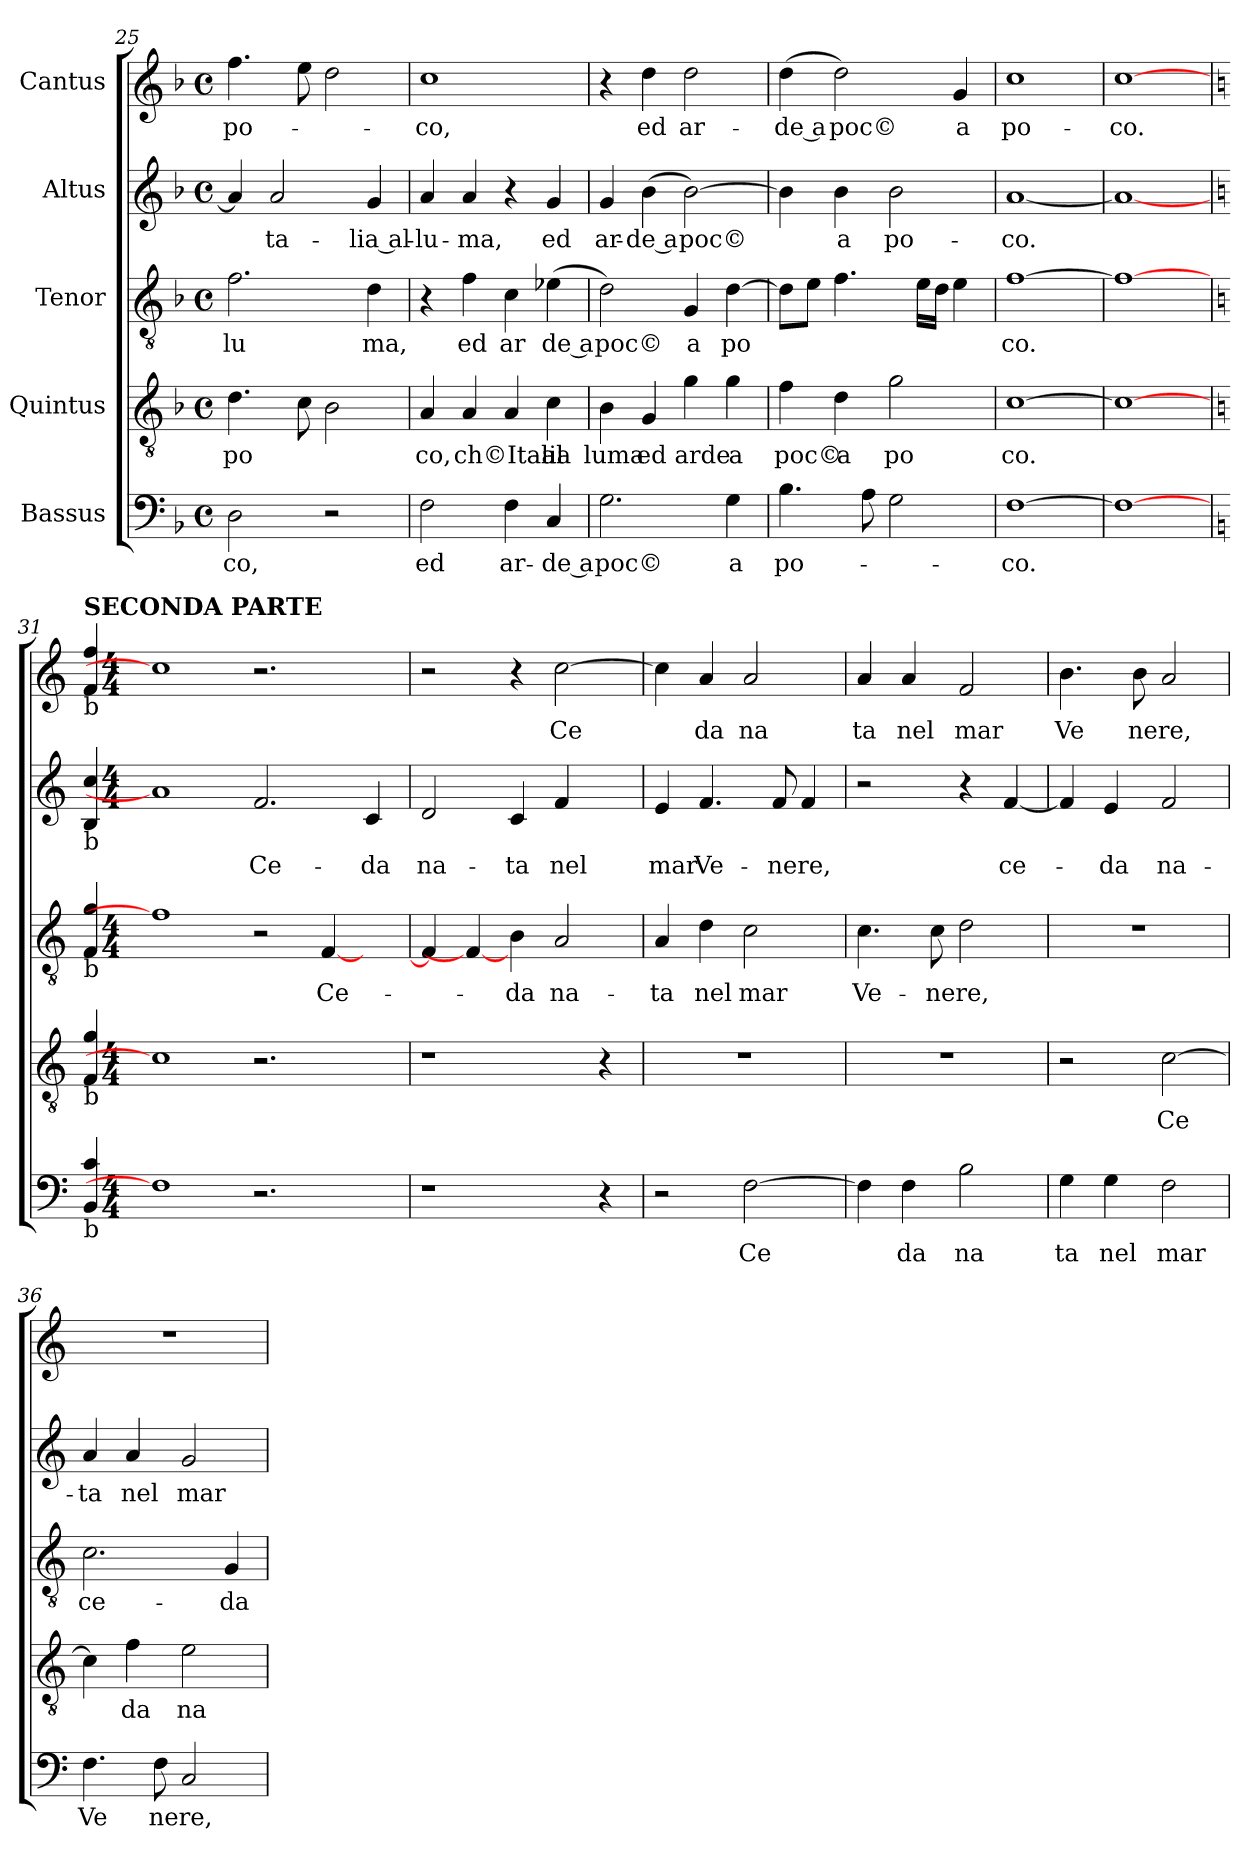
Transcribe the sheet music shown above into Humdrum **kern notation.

**kern	**text	**kern	**text	**kern	**text	**kern	**text	**kern	**text
*part5	*part5	*part4	*part4	*part3	*part3	*part2	*part2	*part1	*part1
*staff5	*staff5	*staff4	*staff4	*staff3	*staff3	*staff2	*staff2	*staff1	*staff1
*I"Bassus	*	*I"Quintus	*	*I"Tenor	*	*I"Altus	*	*I"Cantus	*
*clefF4	*	*clefGv2	*	*clefGv2	*	*clefG2	*	*clefG2	*
*k[b-]	*	*k[b-]	*	*k[b-]	*	*k[b-]	*	*k[b-]	*
*F:	*	*F:	*	*F:	*	*F:	*	*F:	*
*M4/4	*	*M4/4	*	*M4/4	*	*M4/4	*	*M4/4	*
*met(c)	*	*met(c)	*	*met(c)	*	*met(c)	*	*met(c)	*
=25	=25	=25	=25	=25	=25	=25	=25	=25	=25
!	!LO:LY:b:cj	!	!LO:LY:b:cj	!	!LO:LY:b:cj	!	!	!	!LO:LY:b:cj
2D\	-co,	4.d\	po	2.f\	lu	4a/]	.	4.ff\	po-
!	!	!	!	!	!	!	!LO:LY:b:cj	!	!
.	.	.	.	.	.	2a/	-ta-	.	.
.	.	8c\	.	.	.	.	.	8ee\	.
2r	.	2B-\	.	.	.	.	.	2dd\	.
!	!	!	!	!	!LO:LY:b:cj	!	!LO:LY:b:rj	!	!
.	.	.	.	4d\	ma,	4g/	-lia al-	.	.
=26	=26	=26	=26	=26	=26	=26	=26	=26	=26
!	!LO:LY:b:cj	!	!LO:LY:b:cj	!	!	!	!LO:LY:b:cj	!	!LO:LY:b:cj
2F\	ed	4A/	co,	4r	.	4a/	-lu-	1cc	-co,
!	!	!	!LO:LY:b	!	!LO:LY:b:cj	!	!LO:LY:b:cj	!	!
.	.	4A/	ch©Italia	4f\	ed	4a/	-ma,	.	.
!	!LO:LY:b:cj	!	!	!	!LO:LY:b:cj	!	!	!	!
4F\	ar-	4A/	.	4c\	ar	4r	.	.	.
!	!LO:LY:b:rj	!	!LO:LY:b	!	!LO:LY:b:rj	!	!LO:LY:b:cj	!	!
4C/	-de a	4c\	al	(<4e-X\	de a	4g/	ed	.	.
=27	=27	=27	=27	=27	=27	=27	=27	=27	=27
!	!LO:LY:b:cj	!	!LO:LY:b	!	!LO:LY:b:cj	!	!LO:LY:b:cj	!	!
2.G\	poc©	4B-\	luma	2d\)	poc©	4g/	ar-	4r	.
!	!	!	!LO:LY:b	!	!	!	!LO:LY:b:rj	!	!LO:LY:b:cj
.	.	4G/	ed	.	.	(<4b-\	-de a	4dd\	ed
!	!	!	!LO:LY:b	!	!LO:LY:b:cj	!	!LO:LY:b	!	!LO:LY:b:cj
.	.	4g\	arde	4G/	a	[>2b-\)	poc©	2dd\	ar-
!	!LO:LY:b:cj	!	!LO:LY:b	!	!LO:LY:b:cj	!	!	!	!
4G\	a	4g\	a	[>4d\	po	.	.	.	.
=28	=28	=28	=28	=28	=28	=28	=28	=28	=28
!	!LO:LY:b:cj	!	!LO:LY:b:cj	!	!	!	!	!	!LO:LY:b:rj
4.B-\	po-	4f\	poc©	8d\L]	.	4b-\]	.	(<4dd\	-de a
.	.	.	.	8e\J	.	.	.	.	.
!	!	!	!LO:LY:b:cj	!	!	!	!LO:LY:b:cj	!	!LO:LY:b:cj
.	.	4d\	a	4.f\	.	4b-\	a	2dd\)	poc©
8A\	.	.	.	.	.	.	.	.	.
!	!	!	!LO:LY:b:cj	!	!	!	!LO:LY:b:cj	!	!
2G\	.	2g\	po	.	.	2b-\	po-	.	.
.	.	.	.	16e\L	.	.	.	.	.
.	.	.	.	16d\J	.	.	.	.	.
!	!	!	!	!	!	!	!	!	!LO:LY:b:cj
.	.	.	.	4e\	.	.	.	4g/	a
=29	=29	=29	=29	=29	=29	=29	=29	=29	=29
!	!LO:LY:b:cj	!	!LO:LY:b:cj	!	!LO:LY:b:cj	!	!LO:LY:b:cj	!	!LO:LY:b:cj
[>1F	-co.	[>1c	co.	[>1f	co.	[<1a	-co.	1cc	po-
=30	=30	=30	=30	=30	=30	=30	=30	=30	=30
!	!	!	!	!	!	!	!	!	!LO:LY:b:cj
1F_	.	1c_	.	1f_	.	1a_	.	[1cc	-co.
!!LO:LB:g=z
=31	=31!	=31	=31!	=31	=31!	=31	=31!	=31!	=31!
*k[]	*	*k[]	*	*k[]	*	*k[]	*	*k[]	*
*C:	*	*C:	*	*C:	*	*C:	*	*C:	*
!	!	!	!	!	!	!	!	!LO:TX:a:B:t=SECONDA PARTE	!
!	!	!	!	!	!	!	!	!LO:TX:b:t=b	!
!	!	!	!	!	!	!LO:TX:b:t=b	!	!	!
!	!	!	!	!LO:TX:b:t=b	!	!	!	!	!
!	!	!LO:TX:b:t=b	!	!	!	!	!	!	!
!LO:TX:b:t=b	!	!	!	!	!	!	!	!	!
4c/ 4BB/	.	4g/ 4F/	.	4F/ 4g/	.	4cc/ 4B/	.	4ff/ 4f/	.
*M4/4	*	*M4/4	*	*M4/4	*	*M4/4	*	*M4/4	*
*met(c)	*	*met(c)	*	*met(c)	*	*met(c)	*	*met(c)	*
1F]	.	1c]	.	1f]	.	1a]	.	1cc]	.
!	!	!	!	!	!	!	!LO:LY:b:cj	!	!
2.r	.	2.r	.	2r	.	2.f/	Ce-	2.r	.
!	!	!	!	!	!LO:LY:b	!	!	!	!
.	.	.	.	[<4F/	Ce-	.	.	.	.
!	!	!	!	!	!	!	!LO:LY:b:cj	!	!
4ryy	.	4ryy	.	4ryy	.	4c/	-da	4ryy	.
=32	=32	=32	=32	=32	=32	=32	=32	=32	=32
!	!	!	!	!	!	!	!LO:LY:b:cj	!	!
1r	.	1r	.	4F/]	.	2d/	na-	2r	.
.	.	.	.	4F/_	.	.	.	.	.
!	!	!	!	!	!LO:LY:b:cj	!	!LO:LY:b:cj	!	!
.	.	.	.	4B\	-da	4c/	-ta	4r	.
!	!	!	!	!	!LO:LY:b:cj	!	!LO:LY:b:cj	!	!LO:LY:b
.	.	.	.	2A/	na-	4f/	nel	[>2cc\	Ce
4r	.	4r	.	.	.	4ryy	.	.	.
=33	=33	=33	=33	=33	=33	=33	=33	=33	=33
!	!	!	!	!	!LO:LY:b:cj	!	!LO:LY:b:cj	!	!
2r	.	1r	.	4A/	-ta	4e/	mar	4cc\]	.
!	!	!	!	!	!LO:LY:b:cj	!	!LO:LY:b:cj	!	!LO:LY:b:cj
.	.	.	.	4d\	nel	4.f/	Ve-	4a/	da
!	!LO:LY:b	!	!	!	!LO:LY:b:cj	!	!	!	!LO:LY:b:cj
[>2F\	Ce	.	.	2c\	mar	.	.	2a/	na
!	!	!	!	!	!	!	!LO:LY:b	!	!
.	.	.	.	.	.	8f/	-nere,	.	.
.	.	.	.	.	.	4f/	.	.	.
=34	=34	=34	=34	=34	=34	=34	=34	=34	=34
!	!	!	!	!	!LO:LY:b:cj	!	!	!	!LO:LY:b:cj
4F\]	.	1r	.	4.c\	Ve-	2r	.	4a/	ta
!	!LO:LY:b:cj	!	!	!	!	!	!	!	!LO:LY:b:cj
4F\	da	.	.	.	.	.	.	4a/	nel
!	!	!	!	!	!LO:LY:b	!	!	!	!
.	.	.	.	8c\	-nere,	.	.	.	.
!	!LO:LY:b:cj	!	!	!	!	!	!	!	!LO:LY:b:cj
2B\	na	.	.	2d\	.	4r	.	2f/	mar
!	!	!	!	!	!	!	!LO:LY:b:cj	!	!
.	.	.	.	.	.	[<4f/	ce-	.	.
=35	=35	=35	=35	=35	=35	=35	=35	=35	=35
!	!LO:LY:b:cj	!	!	!	!	!	!	!	!LO:LY:b:cj
4G\	ta	2r	.	1r	.	4f/]	.	4.b\	Ve
!	!LO:LY:b:cj	!	!	!	!	!	!LO:LY:b:cj	!	!
4G\	nel	.	.	.	.	4e/	-da	.	.
!	!	!	!	!	!	!	!	!	!LO:LY:b
.	.	.	.	.	.	.	.	8b\	nere,
!	!LO:LY:b:cj	!	!LO:LY:b	!	!	!	!LO:LY:b:cj	!	!
2F\	mar	[>2c\	Ce	.	.	2f/	na-	2a/	.
=36	=36	=36	=36	=36	=36	=36	=36	=36	=36
!	!LO:LY:b:cj	!	!	!	!LO:LY:b:cj	!	!LO:LY:b:cj	!	!
4.F\	Ve	4c\]	.	2.c\	ce-	4a/	-ta	1r	.
!	!	!	!LO:LY:b:cj	!	!	!	!LO:LY:b:cj	!	!
.	.	4f\	da	.	.	4a/	nel	.	.
!	!LO:LY:b	!	!	!	!	!	!	!	!
8F\	nere,	.	.	.	.	.	.	.	.
!	!	!	!LO:LY:b:cj	!	!	!	!LO:LY:b:cj	!	!
2C/	.	2e\	na	.	.	2g/	mar	.	.
!	!	!	!	!	!LO:LY:b:cj	!	!	!	!
.	.	.	.	4G/	-da	.	.	.	.
=	=	=	=	=	=	=	=	=	=
*-	*-	*-	*-	*-	*-	*-	*-	*-	*-
